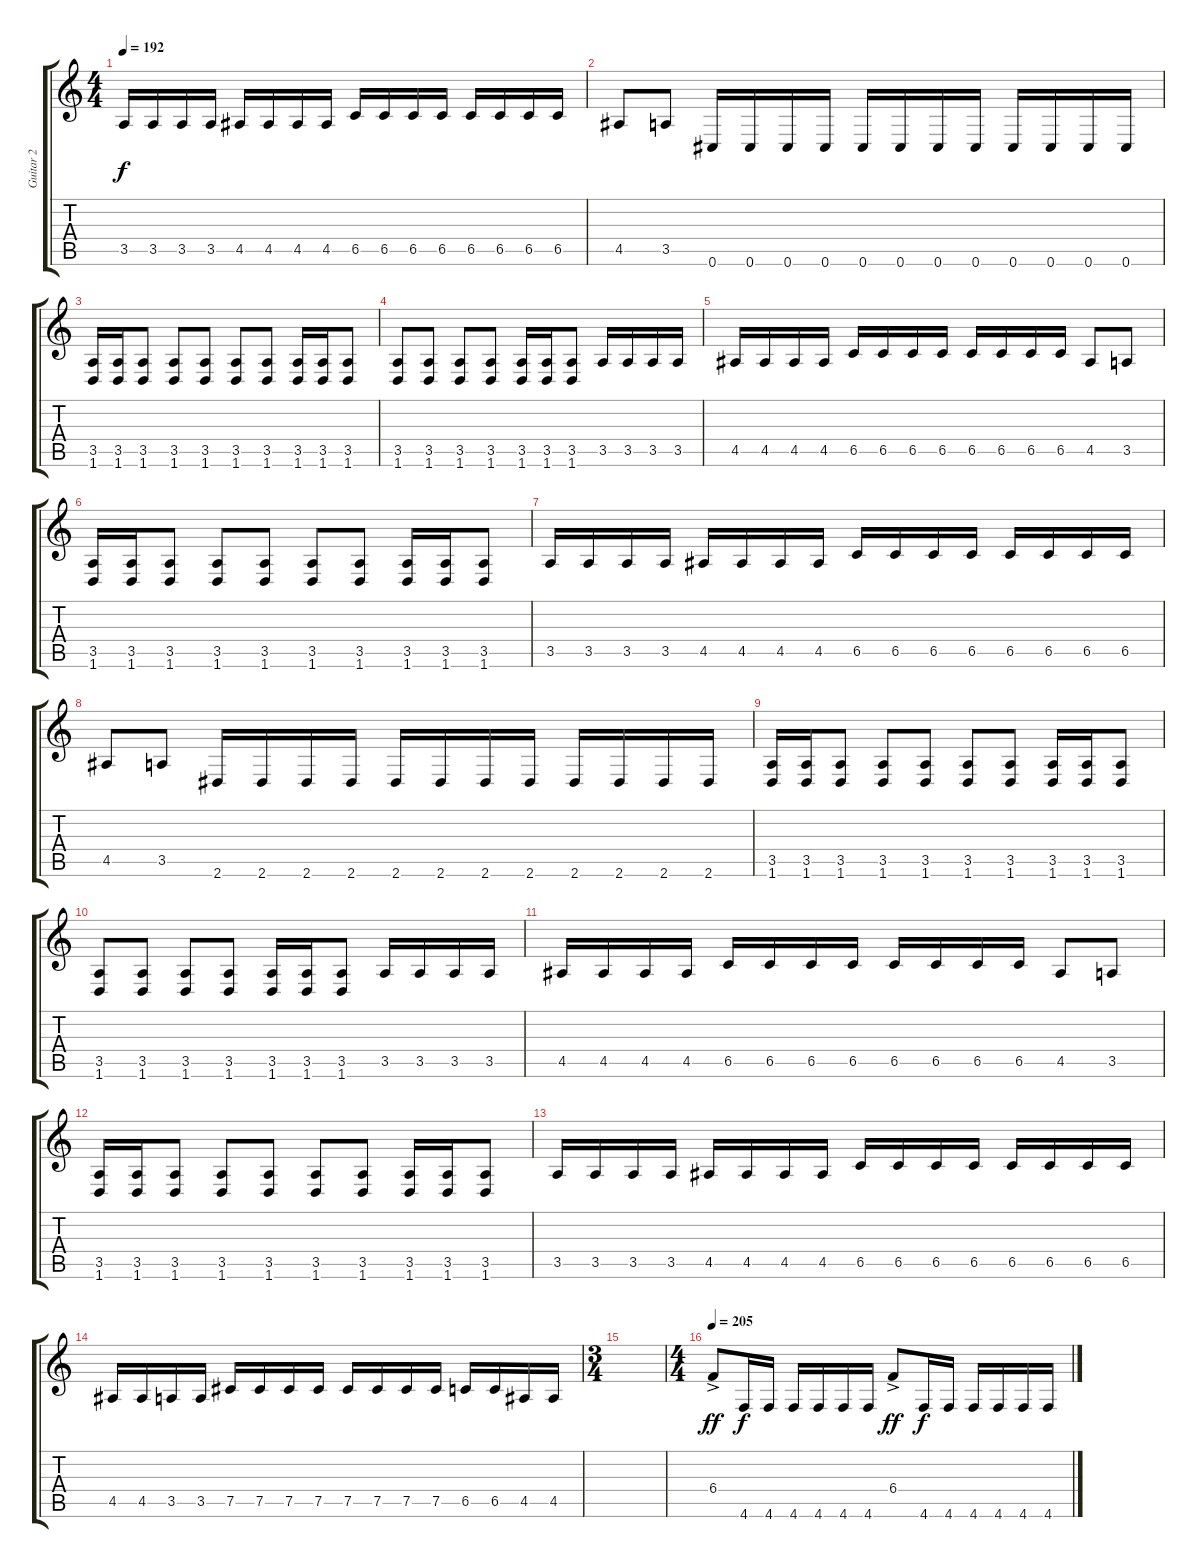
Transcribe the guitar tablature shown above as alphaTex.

\track ("Guitar 2" "Guitar 2") {instrument distortionguitar}
\staff {score tabs}
\tuning (Db4 Ab3 E3 B2 Gb2 Db2) {hide}
\ts (4 4)
\tempo 192
\clef g2
\ks c
3.5.16{dy f} 3.5.16 3.5.16 3.5.16 4.5.16 4.5.16 4.5.16 4.5.16 6.5.16 6.5.16 6.5.16 6.5.16 6.5.16 6.5.16 6.5.16 6.5.16 |
4.5.8 3.5.8 0.6.16 0.6.16 0.6.16 0.6.16 0.6.16 0.6.16 0.6.16 0.6.16 0.6.16 0.6.16 0.6.16 0.6.16 |
(3.5 1.6).16 (3.5 1.6).16 (3.5 1.6).8 (3.5 1.6).8 (3.5 1.6).8 (3.5 1.6).8 (3.5 1.6).8 (3.5 1.6).16 (3.5 1.6).16 (3.5 1.6).8 |
(3.5 1.6).8 (3.5 1.6).8 (3.5 1.6).8 (3.5 1.6).8 (3.5 1.6).16 (3.5 1.6).16 (3.5 1.6).8 3.5.16 3.5.16 3.5.16 3.5.16 |
4.5.16 4.5.16 4.5.16 4.5.16 6.5.16 6.5.16 6.5.16 6.5.16 6.5.16 6.5.16 6.5.16 6.5.16 4.5.8 3.5.8 |
(3.5 1.6).16 (3.5 1.6).16 (3.5 1.6).8 (3.5 1.6).8 (3.5 1.6).8 (3.5 1.6).8 (3.5 1.6).8 (3.5 1.6).16 (3.5 1.6).16 (3.5 1.6).8 |
3.5.16 3.5.16 3.5.16 3.5.16 4.5.16 4.5.16 4.5.16 4.5.16 6.5.16 6.5.16 6.5.16 6.5.16 6.5.16 6.5.16 6.5.16 6.5.16 |
4.5.8 3.5.8 2.6.16 2.6.16 2.6.16 2.6.16 2.6.16 2.6.16 2.6.16 2.6.16 2.6.16 2.6.16 2.6.16 2.6.16 |
(3.5 1.6).16 (3.5 1.6).16 (3.5 1.6).8 (3.5 1.6).8 (3.5 1.6).8 (3.5 1.6).8 (3.5 1.6).8 (3.5 1.6).16 (3.5 1.6).16 (3.5 1.6).8 |
(3.5 1.6).8 (3.5 1.6).8 (3.5 1.6).8 (3.5 1.6).8 (3.5 1.6).16 (3.5 1.6).16 (3.5 1.6).8 3.5.16 3.5.16 3.5.16 3.5.16 |
4.5.16 4.5.16 4.5.16 4.5.16 6.5.16 6.5.16 6.5.16 6.5.16 6.5.16 6.5.16 6.5.16 6.5.16 4.5.8 3.5.8 |
(3.5 1.6).16 (3.5 1.6).16 (3.5 1.6).8 (3.5 1.6).8 (3.5 1.6).8 (3.5 1.6).8 (3.5 1.6).8 (3.5 1.6).16 (3.5 1.6).16 (3.5 1.6).8 |
3.5.16 3.5.16 3.5.16 3.5.16 4.5.16 4.5.16 4.5.16 4.5.16 6.5.16 6.5.16 6.5.16 6.5.16 6.5.16 6.5.16 6.5.16 6.5.16 |
4.5.16 4.5.16 3.5.16 3.5.16 7.5.16 7.5.16 7.5.16 7.5.16 7.5.16 7.5.16 7.5.16 7.5.16 6.5.16 6.5.16 4.5.16 4.5.16 |
\ts (3 4)
|
\ts (4 4)
\tempo 205
6.4{ac}.8{dy ff} 4.6.16{dy f} 4.6.16 4.6.16 4.6.16 4.6.16 4.6.16 6.4{ac}.8{dy ff} 4.6.16{dy f} 4.6.16 4.6.16 4.6.16 4.6.16 4.6.16
